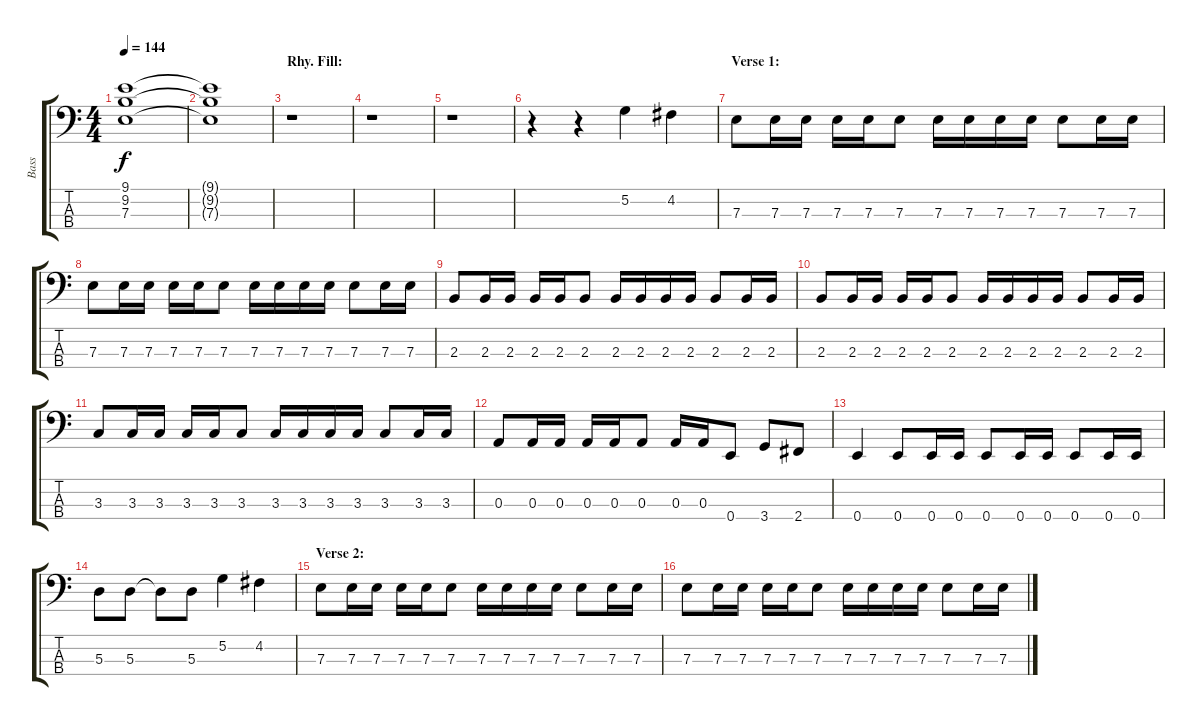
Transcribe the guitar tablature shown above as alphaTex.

\track ("Bass" "Bass") {instrument electricbassfinger}
\staff {score tabs}
\tuning (G2 D2 A1 E1) {hide}
\ts (4 4)
\tempo 144
\clef f4
\ks c
(9.1 9.2 7.3).1{dy f} |
(9.1{t} 9.2{t} 7.3{t}).1 |
\section ("" "Rhy. Fill:")
r.1 |
r.1 |
r.1 |
r.4 r.4 5.2.4 4.2.4 |
\section ("" "Verse 1:")
7.3.8 7.3.16 7.3.16 7.3.16 7.3.16 7.3.8 7.3.16 7.3.16 7.3.16 7.3.16 7.3.8 7.3.16 7.3.16 |
7.3.8 7.3.16 7.3.16 7.3.16 7.3.16 7.3.8 7.3.16 7.3.16 7.3.16 7.3.16 7.3.8 7.3.16 7.3.16 |
2.3.8 2.3.16 2.3.16 2.3.16 2.3.16 2.3.8 2.3.16 2.3.16 2.3.16 2.3.16 2.3.8 2.3.16 2.3.16 |
2.3.8 2.3.16 2.3.16 2.3.16 2.3.16 2.3.8 2.3.16 2.3.16 2.3.16 2.3.16 2.3.8 2.3.16 2.3.16 |
3.3.8 3.3.16 3.3.16 3.3.16 3.3.16 3.3.8 3.3.16 3.3.16 3.3.16 3.3.16 3.3.8 3.3.16 3.3.16 |
0.3.8 0.3.16 0.3.16 0.3.16 0.3.16 0.3.8 0.3.16 0.3.16 0.4.8 3.4.8 2.4.8 |
0.4.4 0.4.8 0.4.16 0.4.16 0.4.8 0.4.16 0.4.16 0.4.8 0.4.16 0.4.16 |
5.3.8 5.3.8 5.3{t}.8 5.3.8 5.2.4 4.2.4 |
\section ("" "Verse 2:")
7.3.8 7.3.16 7.3.16 7.3.16 7.3.16 7.3.8 7.3.16 7.3.16 7.3.16 7.3.16 7.3.8 7.3.16 7.3.16 |
7.3.8 7.3.16 7.3.16 7.3.16 7.3.16 7.3.8 7.3.16 7.3.16 7.3.16 7.3.16 7.3.8 7.3.16 7.3.16
